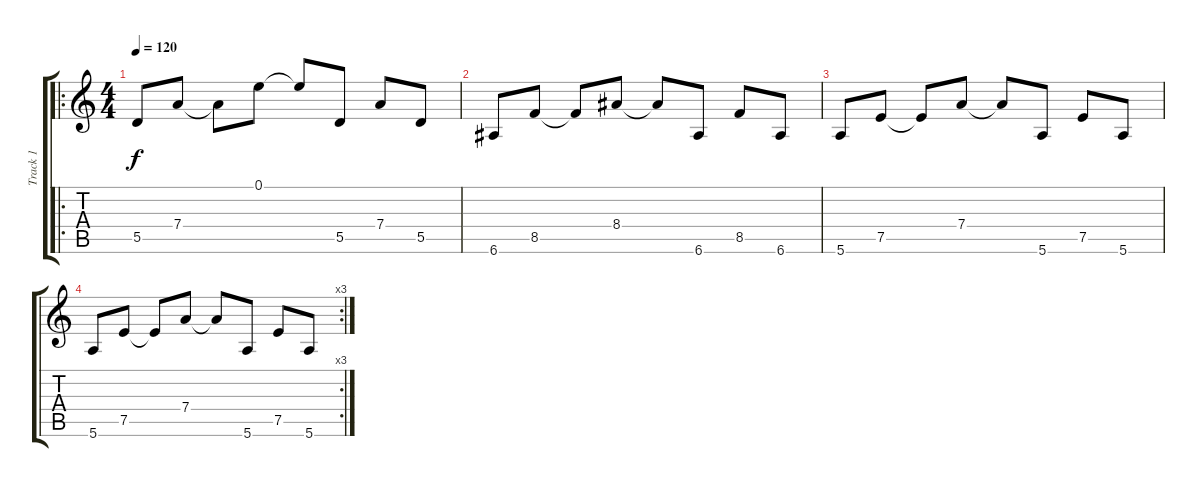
\track ("Track 1" "Track 1") {instrument acousticguitarsteel}
\staff {score tabs}
\tuning (E4 B3 G3 D3 A2 E2) {hide}
\ro
\ts (4 4)
\tempo 120
\clef g2
\ks c
5.5.8{dy f} 7.4.8 7.4{t}.8 0.1.8 0.1{t}.8 5.5.8 7.4.8 5.5.8 |
6.6.8 8.5.8 8.5{t}.8 8.4.8 8.4{t}.8 6.6.8 8.5.8 6.6.8 |
5.6.8 7.5.8 7.5{t}.8 7.4.8 7.4{t}.8 5.6.8 7.5.8 5.6.8 |
\rc 3
5.6.8 7.5.8 7.5{t}.8 7.4.8 7.4{t}.8 5.6.8 7.5.8 5.6.8
